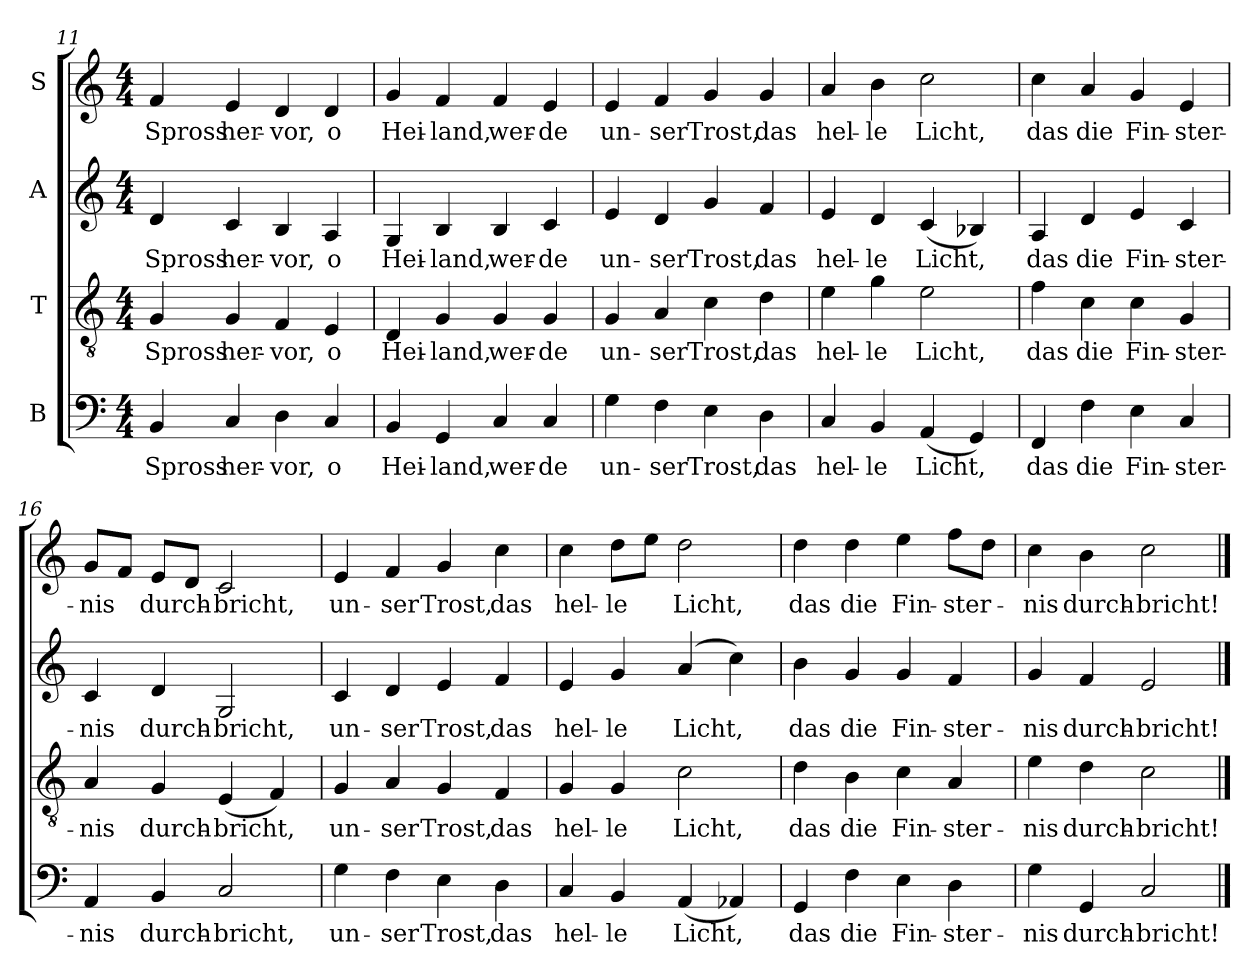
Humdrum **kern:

**kern	**text	**kern	**text	**kern	**text	**kern	**text
*part4	*part4	*part3	*part3	*part2	*part2	*part1	*part1
*staff4	*staff4	*staff3	*staff3	*staff2	*staff2	*staff1	*staff1
*I"B	*	*I"T	*	*I"A	*	*I"S	*
*clefF4	*	*clefGv2	*	*clefG2	*	*clefG2	*
*k[]	*	*k[]	*	*k[]	*	*k[]	*
*M4/4	*	*M4/4	*	*M4/4	*	*M4/4	*
=11	=11	=11	=11	=11	=11	=11	=11
!	!LO:LY:b	!	!LO:LY:b	!	!LO:LY:b	!	!LO:LY:b
4BB/	Spross	4G/	Spross	4d/	Spross	4f/	Spross
!	!LO:LY:b	!	!LO:LY:b	!	!LO:LY:b	!	!LO:LY:b
4C/	her-	4G/	her-	4c/	her-	4e/	her-
!	!LO:LY:b	!	!LO:LY:b	!	!LO:LY:b	!	!LO:LY:b
4D\	-vor,	4F/	-vor,	4B/	-vor,	4d/	-vor,
!	!LO:LY:b	!	!LO:LY:b	!	!LO:LY:b	!	!LO:LY:b
4C/	o	4E/	o	4A/	o	4d/	o
=12	=12	=12	=12	=12	=12	=12	=12
!	!LO:LY:b	!	!LO:LY:b	!	!LO:LY:b	!	!LO:LY:b
4BB/	Hei-	4D/	Hei-	4G/	Hei-	4g/	Hei-
!	!LO:LY:b	!	!LO:LY:b	!	!LO:LY:b	!	!LO:LY:b
4GG/	-land,	4G/	-land,	4B/	-land,	4f/	-land,
!	!LO:LY:b	!	!LO:LY:b	!	!LO:LY:b	!	!LO:LY:b
4C/	wer-	4G/	wer-	4B/	wer-	4f/	wer-
!	!LO:LY:b	!	!LO:LY:b	!	!LO:LY:b	!	!LO:LY:b
4C/	-de	4G/	-de	4c/	-de	4e/	-de
!!LO:PB:g=z
=13	=13	=13	=13	=13	=13	=13	=13
!	!LO:LY:b	!	!LO:LY:b	!	!LO:LY:b	!	!LO:LY:b
4G\	un-	4G/	un-	4e/	un-	4e/	un-
!	!LO:LY:b	!	!LO:LY:b	!	!LO:LY:b	!	!LO:LY:b
4F\	-ser	4A/	-ser	4d/	-ser	4f/	-ser
!	!LO:LY:b	!	!LO:LY:b	!	!LO:LY:b	!	!LO:LY:b
4E\	Trost,	4c\	Trost,	4g/	Trost,	4g/	Trost,
!	!LO:LY:b	!	!LO:LY:b	!	!LO:LY:b	!	!LO:LY:b
4D\	das	4d\	das	4f/	das	4g/	das
=14	=14	=14	=14	=14	=14	=14	=14
!	!LO:LY:b	!	!LO:LY:b	!	!LO:LY:b	!	!LO:LY:b
4C/	hel-	4e\	hel-	4e/	hel-	4a/	hel-
!	!LO:LY:b	!	!LO:LY:b	!	!LO:LY:b	!	!LO:LY:b
4BB/	-le	4g\	-le	4d/	-le	4b\	-le
!	!LO:LY:b	!	!LO:LY:b	!	!LO:LY:b	!	!LO:LY:b
(4AA/	Licht,	2e\	Licht,	(4c/	Licht,	2cc\	Licht,
4GG/)	.	.	.	4B-X/)	.	.	.
=15	=15	=15	=15	=15	=15	=15	=15
!	!LO:LY:b	!	!LO:LY:b	!	!LO:LY:b	!	!LO:LY:b
4FF/	das	4f\	das	4A/	das	4cc\	das
!	!LO:LY:b	!	!LO:LY:b	!	!LO:LY:b	!	!LO:LY:b
4F\	die	4c\	die	4d/	die	4a/	die
!	!LO:LY:b	!	!LO:LY:b	!	!LO:LY:b	!	!LO:LY:b
4E\	Fin-	4c\	Fin-	4e/	Fin-	4g/	Fin-
!	!LO:LY:b	!	!LO:LY:b	!	!LO:LY:b	!	!LO:LY:b
4C/	-ster-	4G/	-ster-	4c/	-ster-	4e/	-ster-
=16	=16	=16	=16	=16	=16	=16	=16
!	!LO:LY:b	!	!LO:LY:b	!	!LO:LY:b	!	!LO:LY:b
4AA/	-nis	4A/	-nis	4c/	-nis	8g/L	-nis
.	.	.	.	.	.	8f/J	.
!	!LO:LY:b	!	!LO:LY:b	!	!LO:LY:b	!	!LO:LY:b
4BB/	durch-	4G/	durch-	4d/	durch-	8e/L	durch-
.	.	.	.	.	.	8d/J	.
!	!LO:LY:b	!	!LO:LY:b	!	!LO:LY:b	!	!LO:LY:b
2C/	-bricht,	(4E/	-bricht,	2G/	-bricht,	2c/	-bricht,
.	.	4F/)	.	.	.	.	.
!!LO:LB:g=z
=17	=17	=17	=17	=17	=17	=17	=17
!	!LO:LY:b	!	!LO:LY:b	!	!LO:LY:b	!	!LO:LY:b
4G\	un-	4G/	un-	4c/	un-	4e/	un-
!	!LO:LY:b	!	!LO:LY:b	!	!LO:LY:b	!	!LO:LY:b
4F\	-ser	4A/	-ser	4d/	-ser	4f/	-ser
!	!LO:LY:b	!	!LO:LY:b	!	!LO:LY:b	!	!LO:LY:b
4E\	Trost,	4G/	Trost,	4e/	Trost,	4g/	Trost,
!	!LO:LY:b	!	!LO:LY:b	!	!LO:LY:b	!	!LO:LY:b
4D\	das	4F/	das	4f/	das	4cc\	das
=18	=18	=18	=18	=18	=18	=18	=18
!	!LO:LY:b	!	!LO:LY:b	!	!LO:LY:b	!	!LO:LY:b
4C/	hel-	4G/	hel-	4e/	hel-	4cc\	hel-
!	!LO:LY:b	!	!LO:LY:b	!	!LO:LY:b	!	!LO:LY:b
4BB/	-le	4G/	-le	4g/	-le	8dd\L	-le
.	.	.	.	.	.	8ee\J	.
!	!LO:LY:b	!	!LO:LY:b	!	!LO:LY:b	!	!LO:LY:b
(4AA/	Licht,	2c\	Licht,	(>4a/	Licht,	2dd\	Licht,
4AA-X/)	.	.	.	4cc\)	.	.	.
=19	=19	=19	=19	=19	=19	=19	=19
!	!LO:LY:b	!	!LO:LY:b	!	!LO:LY:b	!	!LO:LY:b
4GG/	das	4d\	das	4b\	das	4dd\	das
!	!LO:LY:b	!	!LO:LY:b	!	!LO:LY:b	!	!LO:LY:b
4F\	die	4B\	die	4g/	die	4dd\	die
!	!LO:LY:b	!	!LO:LY:b	!	!LO:LY:b	!	!LO:LY:b
4E\	Fin-	4c\	Fin-	4g/	Fin-	4ee\	Fin-
!	!LO:LY:b	!	!LO:LY:b	!	!LO:LY:b	!	!LO:LY:b
4D\	-ster-	4A/	-ster-	4f/	-ster-	8ff\L	-ster-
.	.	.	.	.	.	8dd\J	.
=20	=20	=20	=20	=20	=20	=20	=20
!	!LO:LY:b	!	!LO:LY:b	!	!LO:LY:b	!	!LO:LY:b
4G\	-nis	4e\	-nis	4g/	-nis	4cc\	-nis
!	!LO:LY:b	!	!LO:LY:b	!	!LO:LY:b	!	!LO:LY:b
4GG/	durch-	4d\	durch-	4f/	durch-	4b\	durch-
!	!LO:LY:b	!	!LO:LY:b	!	!LO:LY:b	!	!LO:LY:b
2C/	-bricht!	2c\	-bricht!	2e/	-bricht!	2cc\	-bricht!
==	==	==	==	==	==	==	==
*-	*-	*-	*-	*-	*-	*-	*-
